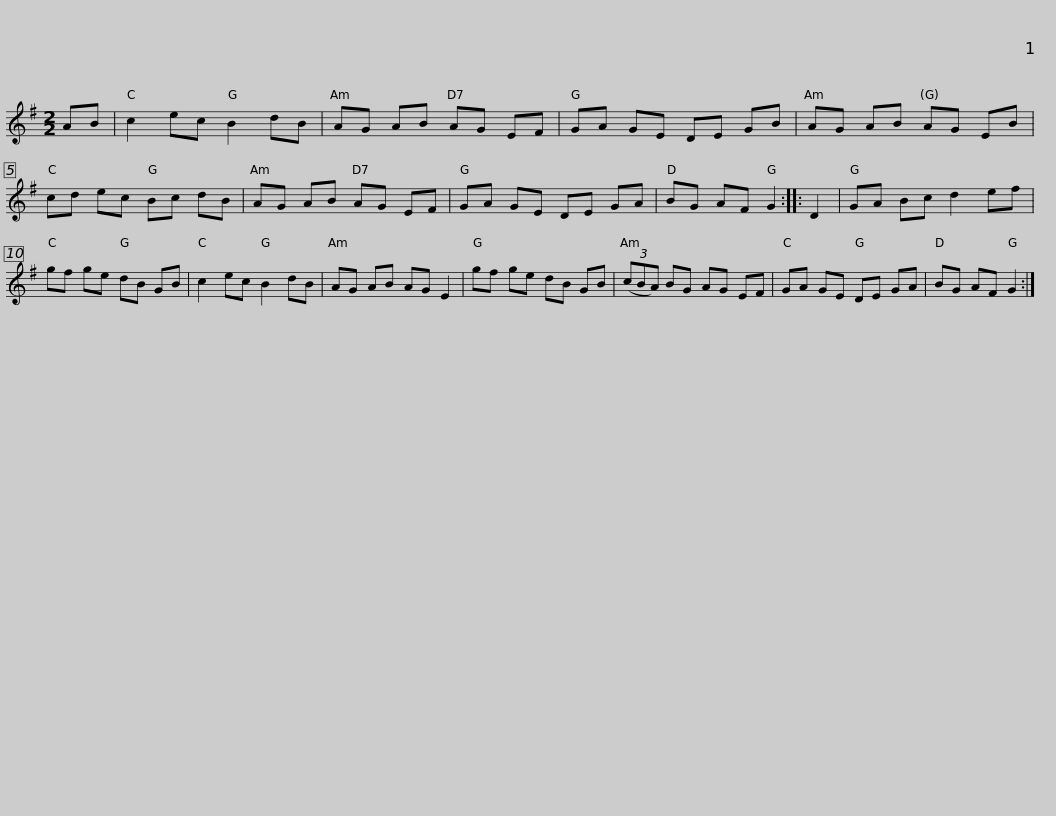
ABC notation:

X:1
L:1/8
M:2/2
I:linebreak $
K:G
V:1 treble
V:1
 AB | c2 ec B2 dB | AG AB AG EF | GA GE DE GB | AG AB AG EB | %5
 cd ec Bc dB |$ AG AB AG EF | GA GE DE GA | BG AF G2 :: D2 | %10
 GA Bc d2 ef | gf ge dB GB | c2 ec B2 dB |$ AG AB AG E2 | gf ge dB GB | %15
 (3(cBA) BG AG EF | GA GE DE GA | BG AF G2 :| %18
